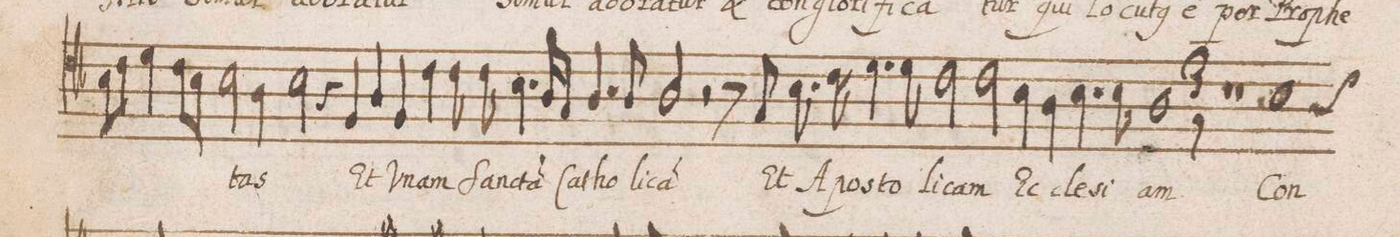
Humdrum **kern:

**kern	**text
*I"TENOR	*
*clefC4	*
*k[b-]	*
*met(C|)	*
*M2/1	*
8B-\L	.
8c\J	.
4d\	.
8c\L	.
8B-\J	.
2B-\	.
4A\	-tas
=152-	=152-
2B-\	.
4r	.
4F/	Et
4A/	V-
4F/	-nam
4c\	San-
8c\	-cta(m)
8c\	Ca-
=153-	=153-
4.B-\	-tho-
16A/LL	.
16G/JJ	.
4.A/	.
8A/	-li-
2A/	-ca(m)
2r	.
=154-	=154-
8r	.
8G/	Et
8.B-\	A-
16c\	-po-
4.d\	-sto-
8d\	-li-
2c\	-cam
2c\	Ec-
=155-	=155-
4B-\	-cle-
4A\	.
4.B-\	.
8B-\	-si-
1A	-am
=156-	=156-
*M3/1	*
1r	.
1r	.
1B-	Con-
*-	*-
